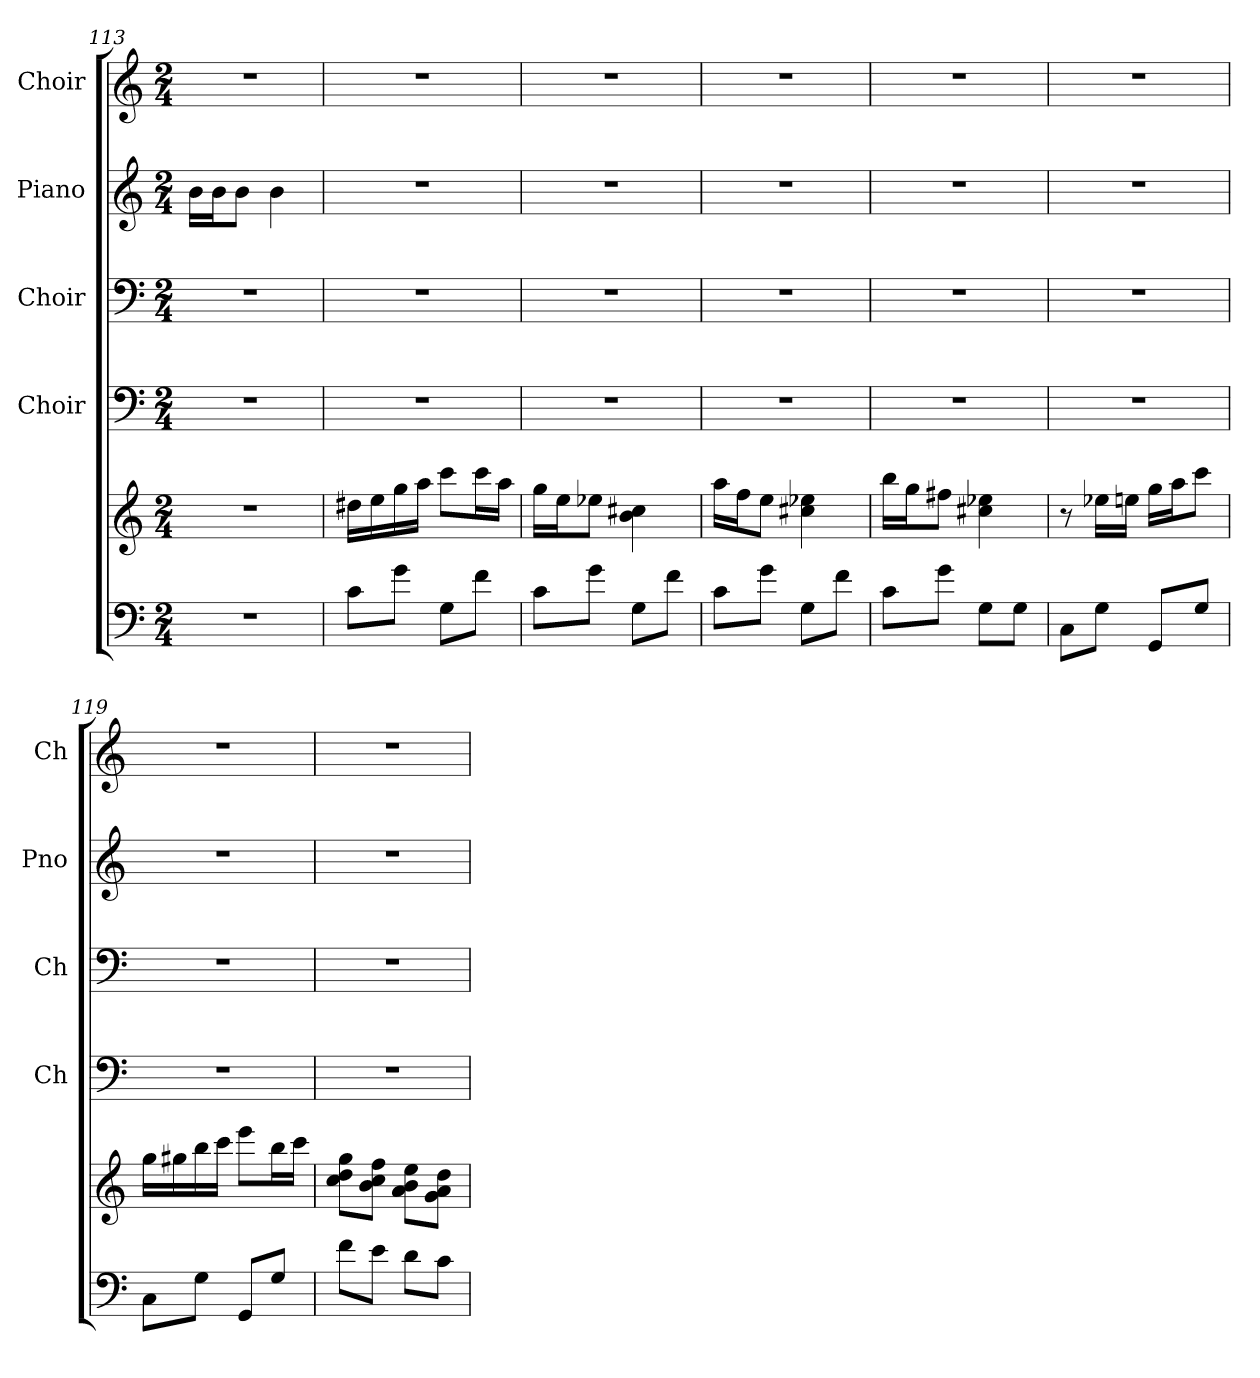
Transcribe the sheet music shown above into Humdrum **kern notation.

**kern	**kern	**kern	**kern	**kern	**kern
*part5	*part5	*part4	*part3	*part2	*part1
*staff6	*staff5	*staff4	*staff3	*staff2	*staff1
*	*	*I"Choir	*I"Choir	*I"Piano	*I"Choir
*	*	*I'Ch	*I'Ch	*I'Pno	*I'Ch
*clefF4	*clefG2	*clefF4	*clefF4	*clefG2	*clefG2
*k[]	*k[]	*k[]	*k[]	*k[]	*k[]
*M2/4	*M2/4	*M2/4	*M2/4	*M2/4	*M2/4
=113	=113	=113	=113	=113	=113
2r	2r	2r	2r	16bLL	2r
.	.	.	.	16bJ	.
.	.	.	.	8bJ	.
.	.	.	.	4b	.
=114	=114	=114	=114	=114	=114
8cL	16dd#XLL	2r	2r	2r	2r
.	16ee	.	.	.	.
8gJ	16gg	.	.	.	.
.	16aaJJ	.	.	.	.
8GL	8cccL	.	.	.	.
8fJ	16cccL	.	.	.	.
.	16aaJJ	.	.	.	.
!!LO:LB:g=z
=115	=115	=115	=115	=115	=115
8cL	16ggLL	2r	2r	2r	2r
.	16eeJ	.	.	.	.
8gJ	8ee-XJ	.	.	.	.
8GL	4b 4cc#X	.	.	.	.
8fJ	.	.	.	.	.
=116	=116	=116	=116	=116	=116
8cL	16aaLL	2r	2r	2r	2r
.	16ffJ	.	.	.	.
8gJ	8eeJ	.	.	.	.
8GL	4cc#X 4ee-X	.	.	.	.
8fJ	.	.	.	.	.
=117	=117	=117	=117	=117	=117
8cL	16bbLL	2r	2r	2r	2r
.	16ggJ	.	.	.	.
8gJ	8ff#XJ	.	.	.	.
8GL	4cc#X 4ee-X	.	.	.	.
8GJ	.	.	.	.	.
=118	=118	=118	=118	=118	=118
8CL	8r	2r	2r	2r	2r
8GJ	16ee-XLL	.	.	.	.
.	16eenJJ	.	.	.	.
8GGL	16ggLL	.	.	.	.
.	16aaJ	.	.	.	.
8GJ	8cccJ	.	.	.	.
!!LO:LB:g=z
=119	=119	=119	=119	=119	=119
8CL	16ggLL	2r	2r	2r	2r
.	16gg#X	.	.	.	.
8GJ	16bb	.	.	.	.
.	16cccJJ	.	.	.	.
8GGL	8eeeL	.	.	.	.
8GJ	16bbL	.	.	.	.
.	16cccJJ	.	.	.	.
=120	=120	=120	=120	=120	=120
8fL	8cc 8dd 8ggL	2r	2r	2r	2r
8eJ	8b 8cc 8ffJ	.	.	.	.
8dL	8a 8b 8eeL	.	.	.	.
8cJ	8g 8a 8ddJ	.	.	.	.
=	=	=	=	=	=
*-	*-	*-	*-	*-	*-
